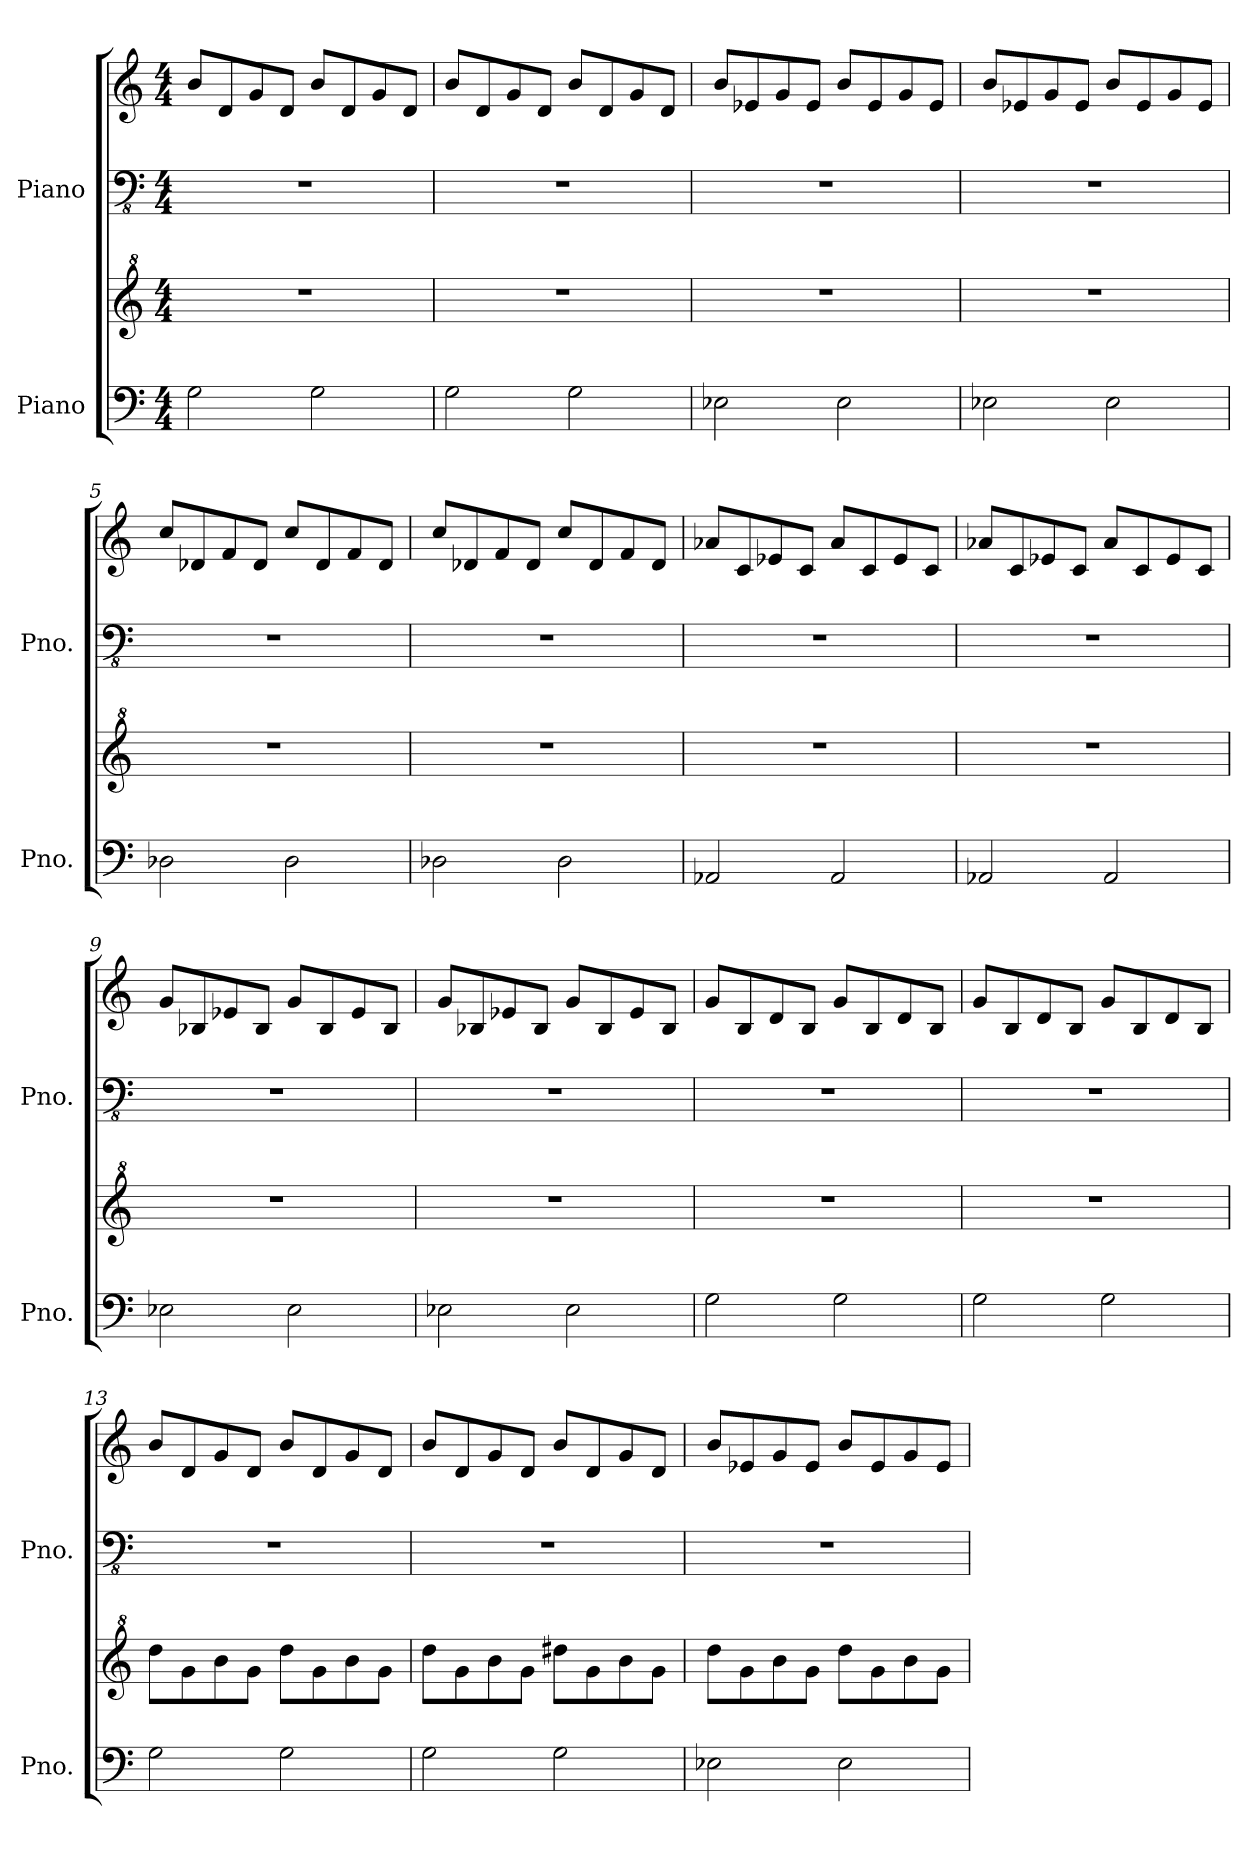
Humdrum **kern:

**kern	**kern	**kern	**kern
*part2	*part2	*part1	*part1
*staff4	*staff3	*staff2	*staff1
*I"Piano	*	*I"Piano	*
*I'Pno.	*	*I'Pno.	*
*clefF4	*clefG^2	*clefFv4	*clefG2
*k[]	*k[]	*k[]	*k[]
*M4/4	*M4/4	*M4/4	*M4/4
*MM98	*MM98	*MM98	*MM98
=1	=1	=1	=1
2G\	1r	1r	8b/L
.	.	.	8d/
.	.	.	8g/
.	.	.	8d/J
2G\	.	.	8b/L
.	.	.	8d/
.	.	.	8g/
.	.	.	8d/J
=2	=2	=2	=2
2G\	1r	1r	8b/L
.	.	.	8d/
.	.	.	8g/
.	.	.	8d/J
2G\	.	.	8b/L
.	.	.	8d/
.	.	.	8g/
.	.	.	8d/J
=3	=3	=3	=3
2E-X\	1r	1r	8b/L
.	.	.	8e-X/
.	.	.	8g/
.	.	.	8e-/J
2E-\	.	.	8b/L
.	.	.	8e-/
.	.	.	8g/
.	.	.	8e-/J
=4	=4	=4	=4
2E-X\	1r	1r	8b/L
.	.	.	8e-X/
.	.	.	8g/
.	.	.	8e-/J
2E-\	.	.	8b/L
.	.	.	8e-/
.	.	.	8g/
.	.	.	8e-/J
=5	=5	=5	=5
2D-X\	1r	1r	8cc/L
.	.	.	8d-X/
.	.	.	8f/
.	.	.	8d-/J
2D-\	.	.	8cc/L
.	.	.	8d-/
.	.	.	8f/
.	.	.	8d-/J
!!LO:LB:g=z
=6	=6	=6	=6
2D-X\	1r	1r	8cc/L
.	.	.	8d-X/
.	.	.	8f/
.	.	.	8d-/J
2D-\	.	.	8cc/L
.	.	.	8d-/
.	.	.	8f/
.	.	.	8d-/J
=7	=7	=7	=7
2AA-X/	1r	1r	8a-X/L
.	.	.	8c/
.	.	.	8e-X/
.	.	.	8c/J
2AA-/	.	.	8a-/L
.	.	.	8c/
.	.	.	8e-/
.	.	.	8c/J
=8	=8	=8	=8
2AA-X/	1r	1r	8a-X/L
.	.	.	8c/
.	.	.	8e-X/
.	.	.	8c/J
2AA-/	.	.	8a-/L
.	.	.	8c/
.	.	.	8e-/
.	.	.	8c/J
=9	=9	=9	=9
2E-X\	1r	1r	8g/L
.	.	.	8B-X/
.	.	.	8e-X/
.	.	.	8B-/J
2E-\	.	.	8g/L
.	.	.	8B-/
.	.	.	8e-/
.	.	.	8B-/J
=10	=10	=10	=10
2E-X\	1r	1r	8g/L
.	.	.	8B-X/
.	.	.	8e-X/
.	.	.	8B-/J
2E-\	.	.	8g/L
.	.	.	8B-/
.	.	.	8e-/
.	.	.	8B-/J
!!LO:LB:g=z
=11	=11	=11	=11
2G\	1r	1r	8g/L
.	.	.	8B/
.	.	.	8d/
.	.	.	8B/J
2G\	.	.	8g/L
.	.	.	8B/
.	.	.	8d/
.	.	.	8B/J
=12	=12	=12	=12
2G\	1r	1r	8g/L
.	.	.	8B/
.	.	.	8d/
.	.	.	8B/J
2G\	.	.	8g/L
.	.	.	8B/
.	.	.	8d/
.	.	.	8B/J
=13	=13	=13	=13
2G\	8ddd\L	1r	8b/L
.	8gg\	.	8d/
.	8bb\	.	8g/
.	8gg\J	.	8d/J
2G\	8ddd\L	.	8b/L
.	8gg\	.	8d/
.	8bb\	.	8g/
.	8gg\J	.	8d/J
=14	=14	=14	=14
2G\	8ddd\L	1r	8b/L
.	8gg\	.	8d/
.	8bb\	.	8g/
.	8gg\J	.	8d/J
2G\	8ddd#X\L	.	8b/L
.	8gg\	.	8d/
.	8bb\	.	8g/
.	8gg\J	.	8d/J
=15	=15	=15	=15
2E-X\	8ddd\L	1r	8b/L
.	8gg\	.	8e-X/
.	8bb\	.	8g/
.	8gg\J	.	8e-/J
2E-\	8ddd\L	.	8b/L
.	8gg\	.	8e-/
.	8bb\	.	8g/
.	8gg\J	.	8e-/J
=	=	=	=
*-	*-	*-	*-
